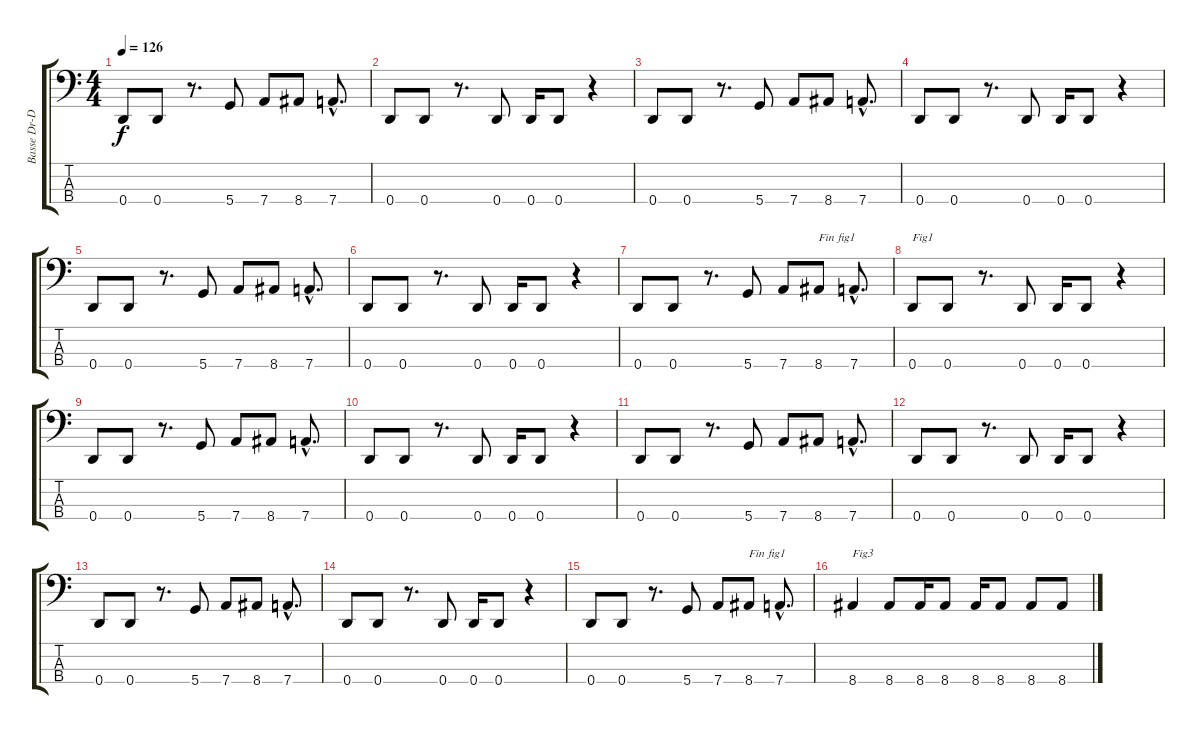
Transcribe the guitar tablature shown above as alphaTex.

\track ("Basse Dr-D bis" "Basse Dr-D") {instrument synthbass2}
\staff {score tabs}
\tuning (G2 D2 A1 D1) {hide}
\ts (4 4)
\tempo 126
\clef f4
\ks c
0.4.8{dy f} 0.4.8 r.8{d} 5.4.8 7.4.8 8.4.8 7.4{hac}.8{d} |
0.4.8 0.4.8 r.8{d} 0.4.8 0.4.16 0.4.8 r.4 |
0.4.8 0.4.8 r.8{d} 5.4.8 7.4.8 8.4.8 7.4{hac}.8{d} |
0.4.8 0.4.8 r.8{d} 0.4.8 0.4.16 0.4.8 r.4 |
0.4.8 0.4.8 r.8{d} 5.4.8 7.4.8 8.4.8 7.4{hac}.8{d} |
0.4.8 0.4.8 r.8{d} 0.4.8 0.4.16 0.4.8 r.4 |
0.4.8 0.4.8 r.8{d} 5.4.8 7.4.8 8.4.8{txt "Fin fig1"} 7.4{hac}.8{d} |
0.4.8{txt "Fig1"} 0.4.8 r.8{d} 0.4.8 0.4.16 0.4.8 r.4 |
0.4.8 0.4.8 r.8{d} 5.4.8 7.4.8 8.4.8 7.4{hac}.8{d} |
0.4.8 0.4.8 r.8{d} 0.4.8 0.4.16 0.4.8 r.4 |
0.4.8 0.4.8 r.8{d} 5.4.8 7.4.8 8.4.8 7.4{hac}.8{d} |
0.4.8 0.4.8 r.8{d} 0.4.8 0.4.16 0.4.8 r.4 |
0.4.8 0.4.8 r.8{d} 5.4.8 7.4.8 8.4.8 7.4{hac}.8{d} |
0.4.8 0.4.8 r.8{d} 0.4.8 0.4.16 0.4.8 r.4 |
0.4.8 0.4.8 r.8{d} 5.4.8 7.4.8 8.4.8{txt "Fin fig1"} 7.4{hac}.8{d} |
8.4.4{txt "Fig3"} 8.4.8 8.4.16 8.4.8 8.4.16 8.4.8 8.4.8 8.4.8
